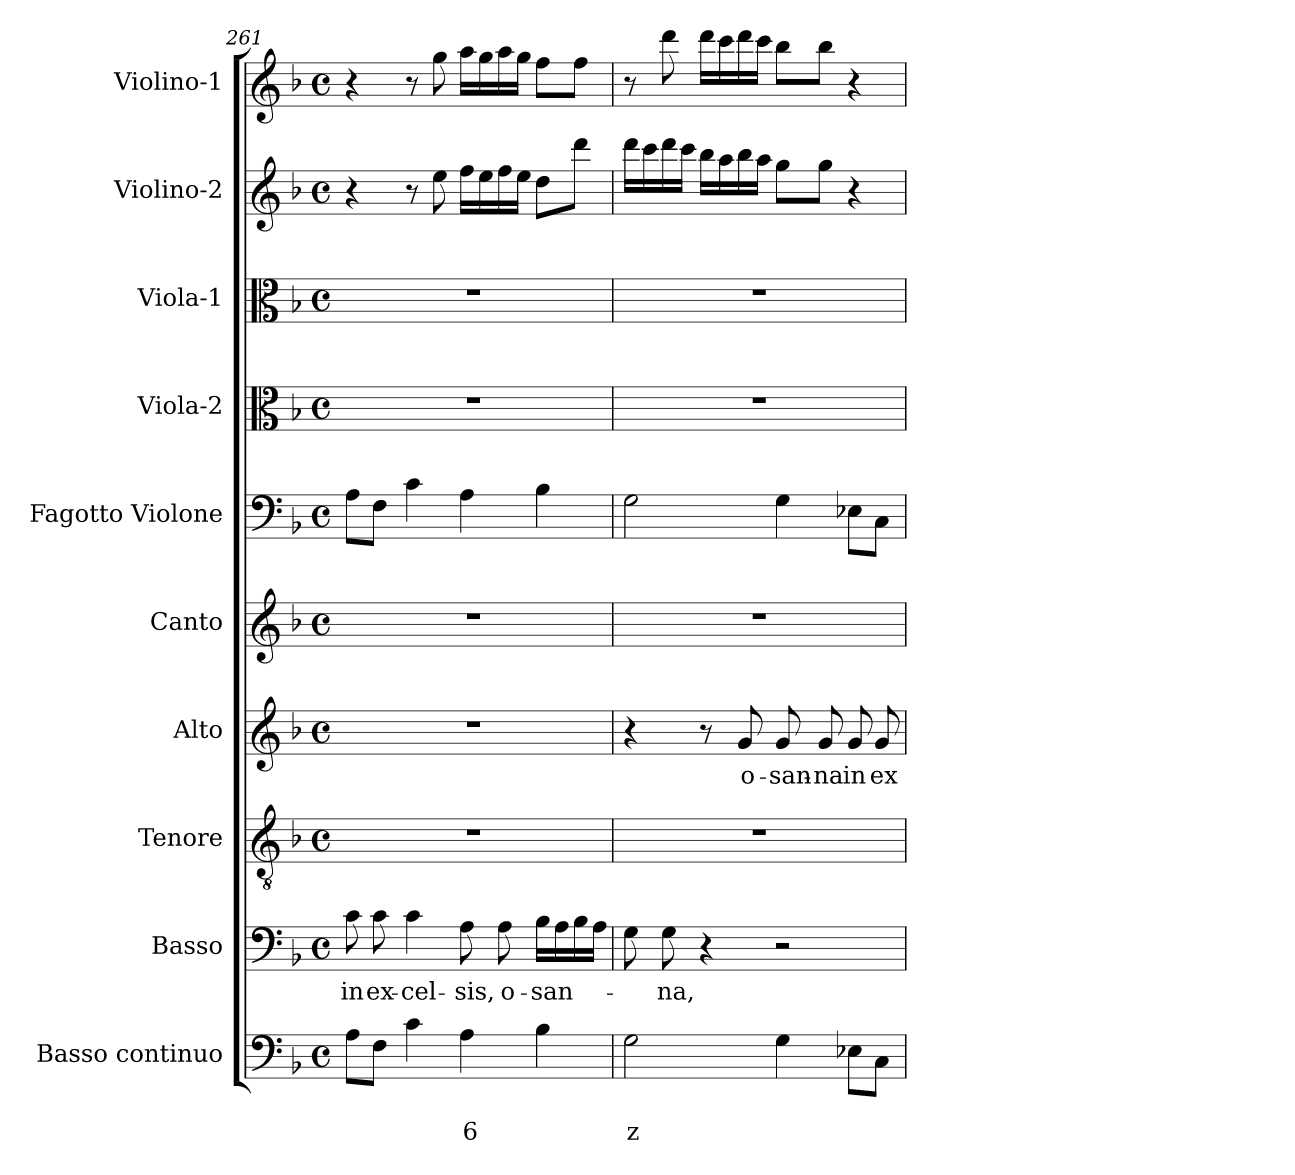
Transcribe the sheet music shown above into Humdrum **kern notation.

**kern	**text	**text	**kern	**text	**kern	**kern	**text	**kern	**kern	**kern	**kern	**kern	**kern
*part10	*part10	*part10	*part9	*part9	*part8	*part7	*part7	*part6	*part5	*part4	*part3	*part2	*part1
*staff10	*staff10	*staff10	*staff9	*staff9	*staff8	*staff7	*staff7	*staff6	*staff5	*staff4	*staff3	*staff2	*staff1
*I"Basso continuo	*	*	*I"Basso	*	*I"Tenore	*I"Alto	*	*I"Canto	*I"Fagotto Violone	*I"Viola-2	*I"Viola-1	*I"Violino-2	*I"Violino-1
*clefF4	*	*	*clefF4	*	*clefGv2	*clefG2	*	*clefG2	*clefF4	*clefC3	*clefC3	*clefG2	*clefG2
*k[b-]	*	*	*k[b-]	*	*k[b-]	*k[b-]	*	*k[b-]	*k[b-]	*k[b-]	*k[b-]	*k[b-]	*k[b-]
*F:	*	*	*F:	*	*F:	*F:	*	*F:	*F:	*F:	*F:	*F:	*F:
*M4/4	*	*	*M4/4	*	*M4/4	*M4/4	*	*M4/4	*M4/4	*M4/4	*M4/4	*M4/4	*M4/4
*met(c)	*	*	*met(c)	*	*met(c)	*met(c)	*	*met(c)	*met(c)	*met(c)	*met(c)	*met(c)	*met(c)
=261	=261	=261	=261	=261	=261	=261	=261	=261	=261	=261	=261	=261	=261
!	!	!	!	!LO:LY:b	!	!	!	!	!	!	!	!	!
8A\L	.	.	8c\	in	1r	1r	.	1r	8A\L	1r	1r	4r	4r
!	!	!	!	!LO:LY:b	!	!	!	!	!	!	!	!	!
8F\J	.	.	8c\	ex-	.	.	.	.	8F\J	.	.	.	.
!	!	!	!	!LO:LY:b	!	!	!	!	!	!	!	!	!
4c\	.	.	4c\	-cel-	.	.	.	.	4c\	.	.	8r	8r
.	.	.	.	.	.	.	.	.	.	.	.	8ee\	8gg\
!	!	!LO:LY:b	!	!	!	!	!	!	!	!	!	!	!
!	!	!	!	!LO:LY:b	!	!	!	!	!	!	!	!	!
4A\	.	6	8A\	-sis,	.	.	.	.	4A\	.	.	16ff\LL	16aa\LL
.	.	.	.	.	.	.	.	.	.	.	.	16ee\	16gg\
!	!	!	!	!LO:LY:b	!	!	!	!	!	!	!	!	!
.	.	.	8A\	o-	.	.	.	.	.	.	.	16ff\	16aa\
.	.	.	.	.	.	.	.	.	.	.	.	16ee\JJ	16gg\JJ
!	!	!	!	!LO:LY:b	!	!	!	!	!	!	!	!	!
4B-\	.	.	16B-\LL	-san-	.	.	.	.	4B-\	.	.	8dd\L	8ff\L
.	.	.	16A\	.	.	.	.	.	.	.	.	.	.
.	.	.	16B-\	.	.	.	.	.	.	.	.	8ddd\J	8ff\J
.	.	.	16A\JJ	.	.	.	.	.	.	.	.	.	.
!!LO:PB:g=z
=262	=262	=262	=262	=262	=262	=262	=262	=262	=262	=262	=262	=262	=262
!	!	!LO:LY:b	!	!	!	!	!	!	!	!	!	!	!
2G\	.	z	8G\	.	1r	4r	.	1r	2G\	1r	1r	16ddd\LL	8r
.	.	.	.	.	.	.	.	.	.	.	.	16ccc\	.
!	!	!	!	!LO:LY:b	!	!	!	!	!	!	!	!	!
.	.	.	8G\	-na,	.	.	.	.	.	.	.	16ddd\	8ddd\
.	.	.	.	.	.	.	.	.	.	.	.	16ccc\JJ	.
.	.	.	4r	.	.	8r	.	.	.	.	.	16bb-\LL	16ddd\LL
.	.	.	.	.	.	.	.	.	.	.	.	16aa\	16ccc\
!	!	!	!	!	!	!	!LO:LY:b	!	!	!	!	!	!
.	.	.	.	.	.	8g/	o-	.	.	.	.	16bb-\	16ddd\
.	.	.	.	.	.	.	.	.	.	.	.	16aa\JJ	16ccc\JJ
!	!	!	!	!	!	!	!LO:LY:b	!	!	!	!	!	!
4G\	.	.	2r	.	.	8g/	-san-	.	4G\	.	.	8gg\L	8bb-\L
!	!	!	!	!	!	!	!LO:LY:b	!	!	!	!	!	!
.	.	.	.	.	.	8g/	-na	.	.	.	.	8gg\J	8bb-\J
!	!	!	!	!	!	!	!LO:LY:b	!	!	!	!	!	!
8E-X\L	.	.	.	.	.	8g/	in	.	8E-X\L	.	.	4r	4r
!	!	!	!	!	!	!	!LO:LY:b	!	!	!	!	!	!
8C\J	.	.	.	.	.	8g/	ex-	.	8C\J	.	.	.	.
=	=	=	=	=	=	=	=	=	=	=	=	=	=
*-	*-	*-	*-	*-	*-	*-	*-	*-	*-	*-	*-	*-	*-
